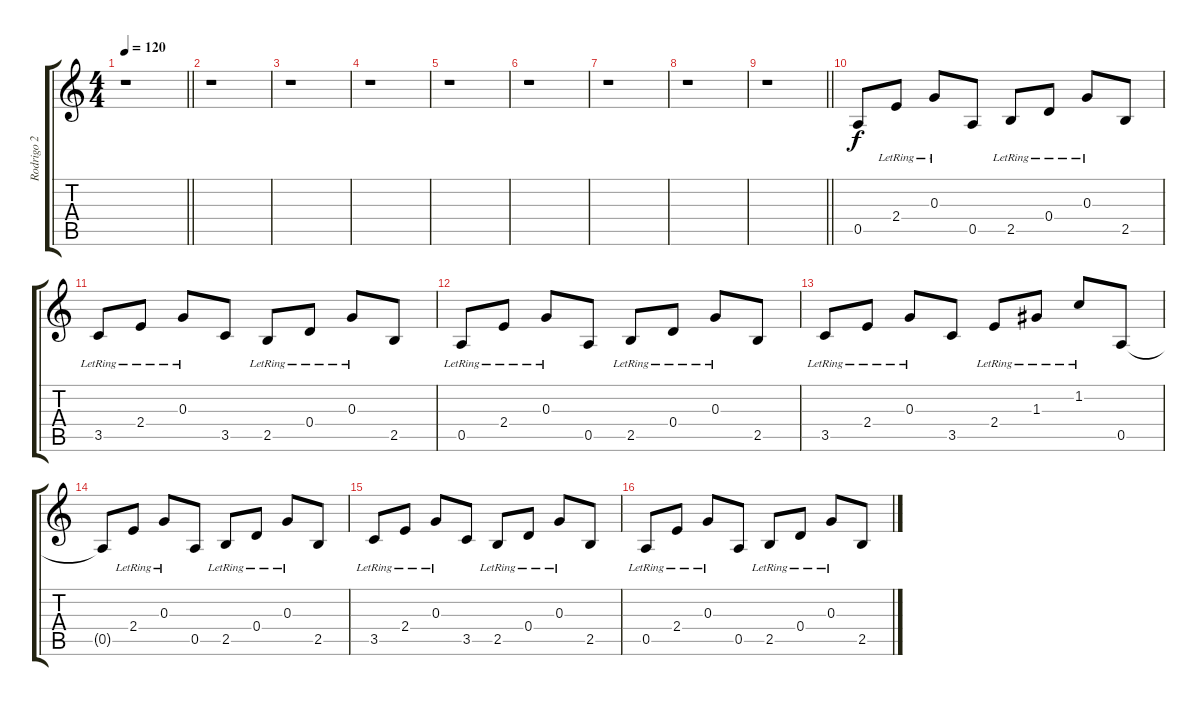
\track ("Rodrigo 2" "Rodrigo 2") {instrument acousticguitarnylon}
\staff {score tabs}
\tuning (E4 B3 G3 D3 A2 E2) {hide}
\ts (4 4)
\tempo 120
\clef g2
\barLineRight lightlight
\ks c
r.1{dy f} |
r.1 |
r.1 |
r.1 |
r.1 |
r.1 |
r.1 |
r.1 |
\barLineRight lightlight
r.1 |
0.5.8 2.4{lr}.8 0.3{lr}.8 0.5.8 2.5{lr}.8 0.4{lr}.8 0.3{lr}.8 2.5.8 |
3.5{lr}.8 2.4{lr}.8 0.3{lr}.8 3.5.8 2.5{lr}.8 0.4{lr}.8 0.3{lr}.8 2.5.8 |
0.5{lr}.8 2.4{lr}.8 0.3{lr}.8 0.5.8 2.5{lr}.8 0.4{lr}.8 0.3{lr}.8 2.5.8 |
3.5{lr}.8 2.4{lr}.8 0.3{lr}.8 3.5.8 2.4{lr}.8 1.3{lr}.8 1.2{lr}.8 0.5.8 |
0.5{t}.8 2.4{lr}.8 0.3{lr}.8 0.5.8 2.5{lr}.8 0.4{lr}.8 0.3{lr}.8 2.5.8 |
3.5{lr}.8 2.4{lr}.8 0.3{lr}.8 3.5.8 2.5{lr}.8 0.4{lr}.8 0.3{lr}.8 2.5.8 |
0.5{lr}.8 2.4{lr}.8 0.3{lr}.8 0.5.8 2.5{lr}.8 0.4{lr}.8 0.3{lr}.8 2.5{ss}.8
